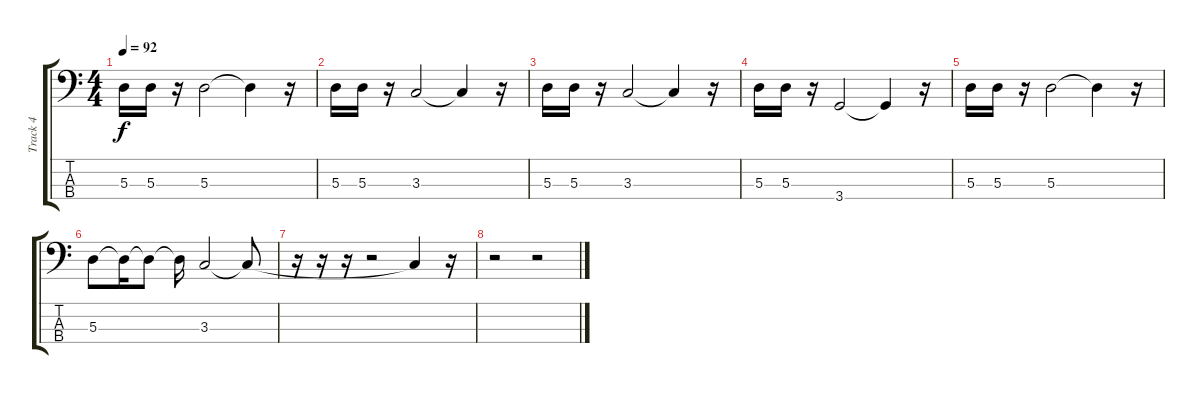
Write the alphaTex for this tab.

\track ("Track 4" "Track 4") {instrument electricbassfinger}
\staff {score tabs}
\tuning (G2 D2 A1 E1) {hide}
\ts (4 4)
\tempo 92
\clef f4
\ks c
5.3.16{dy f} 5.3.16 r.16 5.3.2 5.3{t}.4 r.16 |
5.3.16 5.3.16 r.16 3.3.2 3.3{t}.4 r.16 |
5.3.16 5.3.16 r.16 3.3.2 3.3{t}.4 r.16 |
5.3.16 5.3.16 r.16 3.4.2 3.4{t}.4 r.16 |
5.3.16 5.3.16 r.16 5.3.2 5.3{t}.4 r.16 |
5.3.8 5.3{t}.16 5.3{t}.8 5.3{t}.16 3.3.2 3.3{t}.8 |
r.16 r.16 r.16 r.2 3.3{t}.4 r.16 |
r.2 r.2
